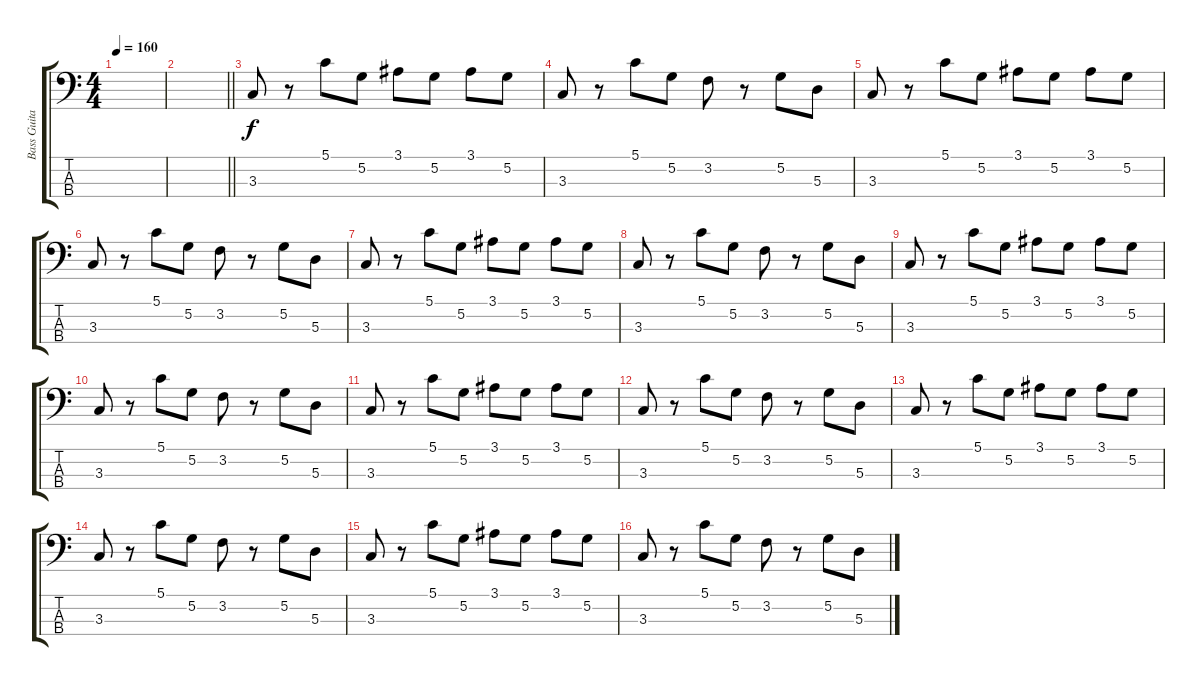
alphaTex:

\track ("Bass Guitar" "Bass Guita") {instrument electricbasspick}
\staff {score tabs}
\tuning (G2 D2 A1 E1) {hide}
\ts (4 4)
\tempo 160
\clef f4
\ks c
|
\barLineRight lightlight
|
3.3.8 r.8 5.1.8 5.2.8 3.1.8 5.2.8 3.1.8 5.2.8 |
3.3.8 r.8 5.1.8 5.2.8 3.2.8 r.8 5.2.8 5.3.8 |
3.3.8 r.8 5.1.8 5.2.8 3.1.8 5.2.8 3.1.8 5.2.8 |
3.3.8 r.8 5.1.8 5.2.8 3.2.8 r.8 5.2.8 5.3.8 |
3.3.8 r.8 5.1.8 5.2.8 3.1.8 5.2.8 3.1.8 5.2.8 |
3.3.8 r.8 5.1.8 5.2.8 3.2.8 r.8 5.2.8 5.3.8 |
3.3.8 r.8 5.1.8 5.2.8 3.1.8 5.2.8 3.1.8 5.2.8 |
3.3.8 r.8 5.1.8 5.2.8 3.2.8 r.8 5.2.8 5.3.8 |
3.3.8 r.8 5.1.8 5.2.8 3.1.8 5.2.8 3.1.8 5.2.8 |
3.3.8 r.8 5.1.8 5.2.8 3.2.8 r.8 5.2.8 5.3.8 |
3.3.8 r.8 5.1.8 5.2.8 3.1.8 5.2.8 3.1.8 5.2.8 |
3.3.8 r.8 5.1.8 5.2.8 3.2.8 r.8 5.2.8 5.3.8 |
3.3.8 r.8 5.1.8 5.2.8 3.1.8 5.2.8 3.1.8 5.2.8 |
3.3.8 r.8 5.1.8 5.2.8 3.2.8 r.8 5.2.8 5.3.8
